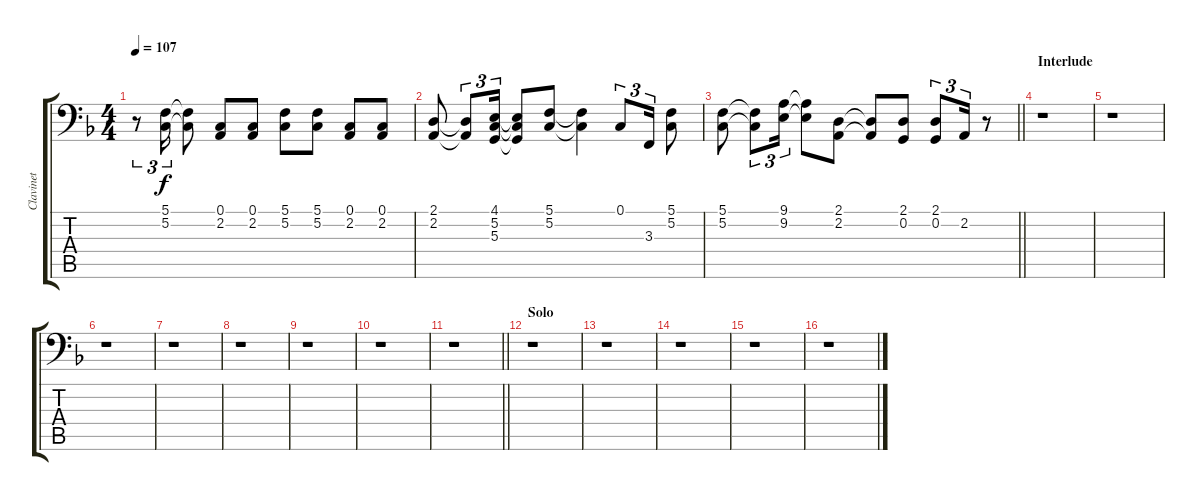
\track ("Clavinet" "Clavinet") {instrument clavinet}
\staff {score tabs}
\tuning (C3 G2 D2 A1 E1 B0) {hide}
\ts (4 4)
\tempo 107
\clef f4
\ks dminor
r.8{tu (3 2) dy f} (5.1 5.2).16{tu (3 2)} (5.1{t} 5.2{t}).8 (0.1 2.2).8 (0.1 2.2).8 (5.1 5.2).8 (5.1 5.2).8 (0.1 2.2).8 (0.1 2.2).8 |
(2.1 2.2).8 (2.1{t} 2.2{t}).8{tu (3 2)} (4.1 5.2 5.3).16{tu (3 2)} (4.1{t} 5.2{t} 5.3{t}).8 (5.1 5.2).8 (5.1{t} 5.2{t}).4 0.1.8{tu (3 2)} 3.3.16{tu (3 2)} (5.1 5.2).8 |
\barLineRight lightlight
(5.1 5.2).8 (5.1{t} 5.2{t}).8{tu (3 2)} (9.1 9.2).16{tu (3 2)} (9.1{t} 9.2{t}).8 (2.1 2.2).8 (2.1{t} 2.2{t}).8 (2.1 0.2).8 (2.1 0.2).8{tu (3 2)} 2.2.16{tu (3 2)} r.8 |
\section ("" "Interlude")
r.1 |
r.1 |
r.1 |
r.1 |
r.1 |
r.1 |
r.1 |
\barLineRight lightlight
r.1 |
\section ("" "Solo")
r.1 |
r.1 |
r.1 |
r.1 |
r.1
